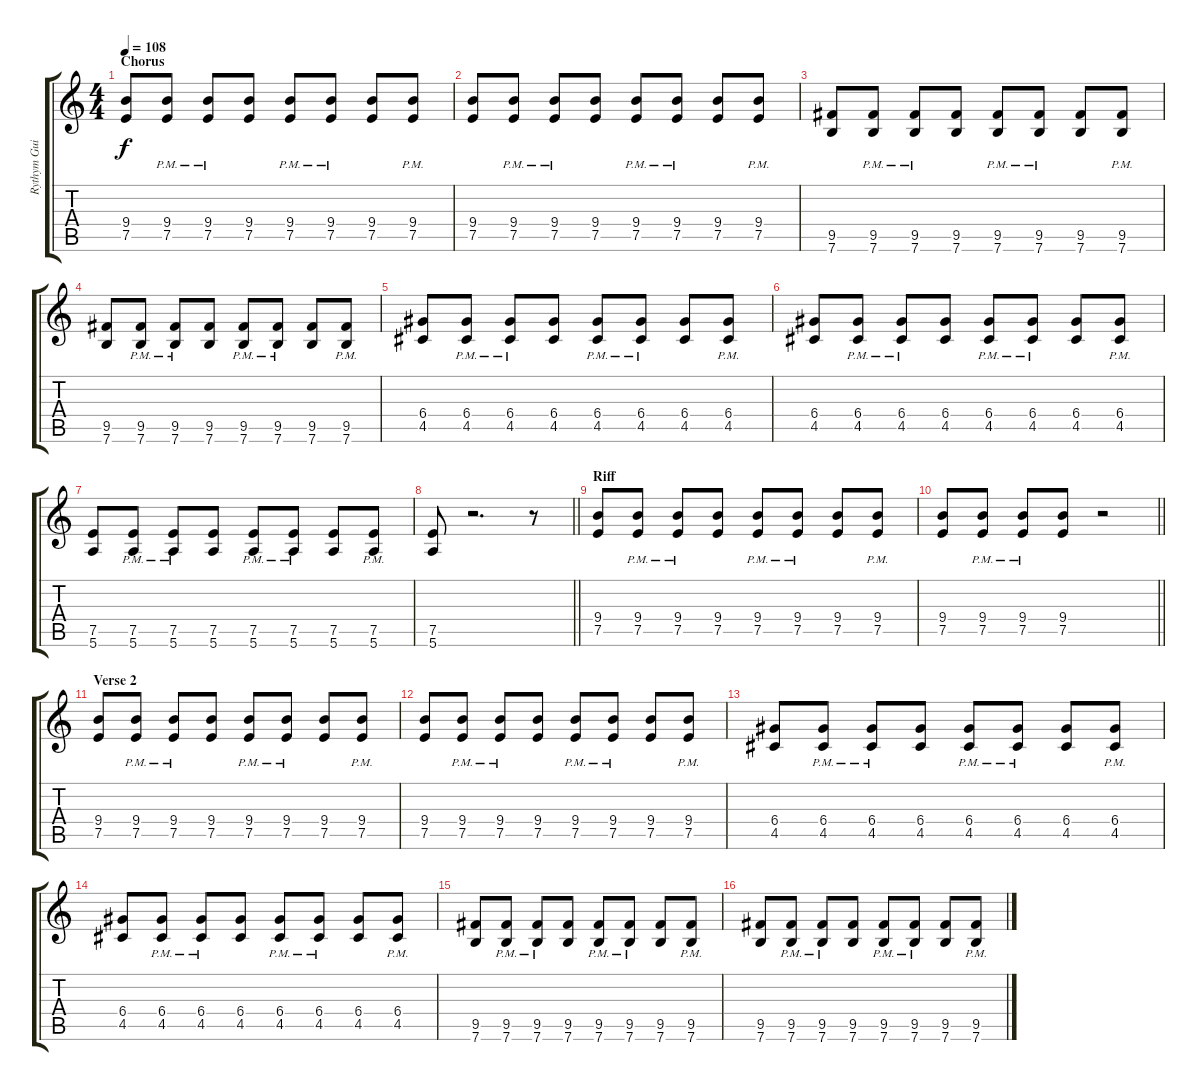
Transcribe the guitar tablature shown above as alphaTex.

\track ("Rythym Guitar (Ed Sheeran)" "Rythym Gui") {instrument acousticguitarsteel}
\staff {score tabs}
\tuning (E4 B3 G3 D3 A2 E2) {hide}
\ts (4 4)
\section ("" "Chorus")
\tempo 108
\clef g2
\ks c
(9.4 7.5).8{dy f} (9.4{pm} 7.5{pm}).8 (9.4{pm} 7.5{pm}).8 (9.4 7.5).8 (9.4{pm} 7.5{pm}).8 (9.4{pm} 7.5{pm}).8 (9.4 7.5).8 (9.4{pm} 7.5{pm}).8 |
(9.4 7.5).8 (9.4{pm} 7.5{pm}).8 (9.4{pm} 7.5{pm}).8 (9.4 7.5).8 (9.4{pm} 7.5{pm}).8 (9.4{pm} 7.5{pm}).8 (9.4 7.5).8 (9.4{pm} 7.5{pm}).8 |
(9.5 7.6).8 (9.5{pm} 7.6{pm}).8 (9.5{pm} 7.6{pm}).8 (9.5 7.6).8 (9.5{pm} 7.6{pm}).8 (9.5{pm} 7.6{pm}).8 (9.5 7.6).8 (9.5{pm} 7.6{pm}).8 |
(9.5 7.6).8 (9.5{pm} 7.6{pm}).8 (9.5{pm} 7.6{pm}).8 (9.5 7.6).8 (9.5{pm} 7.6{pm}).8 (9.5{pm} 7.6{pm}).8 (9.5 7.6).8 (9.5{pm} 7.6{pm}).8 |
(6.4 4.5).8 (6.4{pm} 4.5{pm}).8 (6.4{pm} 4.5{pm}).8 (6.4 4.5).8 (6.4{pm} 4.5{pm}).8 (6.4{pm} 4.5{pm}).8 (6.4 4.5).8 (6.4{pm} 4.5{pm}).8 |
(6.4 4.5).8 (6.4{pm} 4.5{pm}).8 (6.4{pm} 4.5{pm}).8 (6.4 4.5).8 (6.4{pm} 4.5{pm}).8 (6.4{pm} 4.5{pm}).8 (6.4 4.5).8 (6.4{pm} 4.5{pm}).8 |
(7.5 5.6).8 (7.5{pm} 5.6{pm}).8 (7.5{pm} 5.6{pm}).8 (7.5 5.6).8 (7.5{pm} 5.6{pm}).8 (7.5{pm} 5.6{pm}).8 (7.5 5.6).8 (7.5{pm} 5.6{pm}).8 |
\barLineRight lightlight
(7.5 5.6).8 r.2{d} r.8 |
\section ("" "Riff")
(9.4 7.5).8 (9.4{pm} 7.5{pm}).8 (9.4{pm} 7.5{pm}).8 (9.4 7.5).8 (9.4{pm} 7.5{pm}).8 (9.4{pm} 7.5{pm}).8 (9.4 7.5).8 (9.4{pm} 7.5{pm}).8 |
\barLineRight lightlight
(9.4 7.5).8 (9.4{pm} 7.5{pm}).8 (9.4{pm} 7.5{pm}).8 (9.4 7.5).8 r.2 |
\section ("" "Verse 2")
(9.4 7.5).8 (9.4{pm} 7.5{pm}).8 (9.4{pm} 7.5{pm}).8 (9.4 7.5).8 (9.4{pm} 7.5{pm}).8 (9.4{pm} 7.5{pm}).8 (9.4 7.5).8 (9.4{pm} 7.5{pm}).8 |
(9.4 7.5).8 (9.4{pm} 7.5{pm}).8 (9.4{pm} 7.5{pm}).8 (9.4 7.5).8 (9.4{pm} 7.5{pm}).8 (9.4{pm} 7.5{pm}).8 (9.4 7.5).8 (9.4{pm} 7.5{pm}).8 |
(6.4 4.5).8 (6.4{pm} 4.5{pm}).8 (6.4{pm} 4.5{pm}).8 (6.4 4.5).8 (6.4{pm} 4.5{pm}).8 (6.4{pm} 4.5{pm}).8 (6.4 4.5).8 (6.4{pm} 4.5{pm}).8 |
(6.4 4.5).8 (6.4{pm} 4.5{pm}).8 (6.4{pm} 4.5{pm}).8 (6.4 4.5).8 (6.4{pm} 4.5{pm}).8 (6.4{pm} 4.5{pm}).8 (6.4 4.5).8 (6.4{pm} 4.5{pm}).8 |
(9.5 7.6).8 (9.5{pm} 7.6{pm}).8 (9.5{pm} 7.6{pm}).8 (9.5 7.6).8 (9.5{pm} 7.6{pm}).8 (9.5{pm} 7.6{pm}).8 (9.5 7.6).8 (9.5{pm} 7.6{pm}).8 |
(9.5 7.6).8 (9.5{pm} 7.6{pm}).8 (9.5{pm} 7.6{pm}).8 (9.5 7.6).8 (9.5{pm} 7.6{pm}).8 (9.5{pm} 7.6{pm}).8 (9.5 7.6).8 (9.5{pm} 7.6{pm}).8
